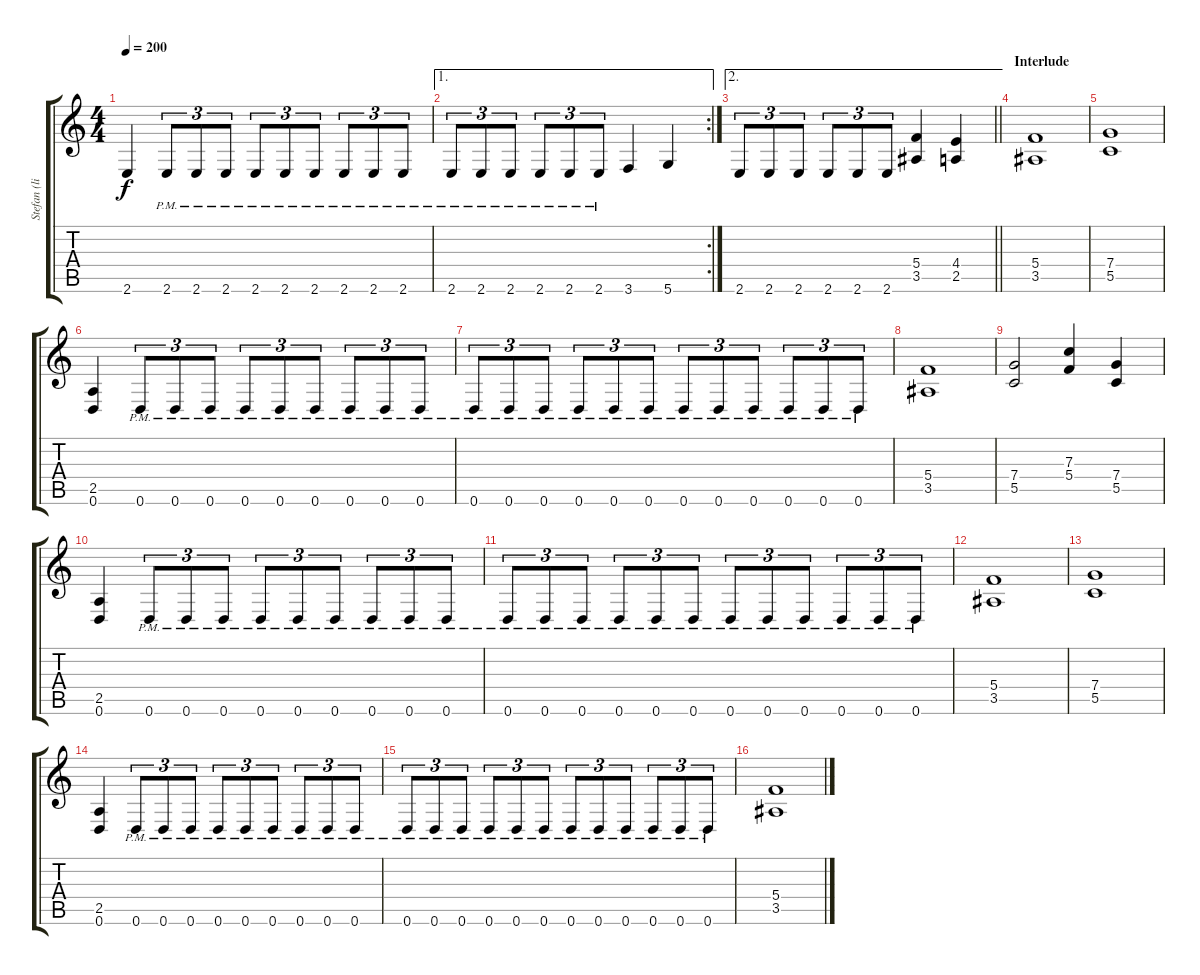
\track ("Stefan (live)" "Stefan (li") {instrument distortionguitar}
\staff {score tabs}
\tuning (D4 A3 F3 C3 G2 D2) {hide}
\ts (4 4)
\tempo 200
\clef g2
\ks c
2.6.4{dy f} 2.6{pm}.8{tu (3 2)} 2.6{pm}.8{tu (3 2)} 2.6{pm}.8{tu (3 2)} 2.6{pm}.8{tu (3 2)} 2.6{pm}.8{tu (3 2)} 2.6{pm}.8{tu (3 2)} 2.6{pm}.8{tu (3 2)} 2.6{pm}.8{tu (3 2)} 2.6{pm}.8{tu (3 2)} |
\ae 1
\rc 2
2.6{pm}.8{tu (3 2)} 2.6{pm}.8{tu (3 2)} 2.6{pm}.8{tu (3 2)} 2.6{pm}.8{tu (3 2)} 2.6{pm}.8{tu (3 2)} 2.6{pm}.8{tu (3 2)} 3.6.4 5.6.4 |
\ae 2
\barLineRight lightlight
2.6.8{tu (3 2)} 2.6.8{tu (3 2)} 2.6.8{tu (3 2)} 2.6.8{tu (3 2)} 2.6.8{tu (3 2)} 2.6.8{tu (3 2)} (5.4 3.5).4 (4.4 2.5).4 |
\section ("" "Interlude")
(5.4 3.5).1 |
(7.4 5.5).1 |
(2.5 0.6).4 0.6{pm}.8{tu (3 2)} 0.6{pm}.8{tu (3 2)} 0.6{pm}.8{tu (3 2)} 0.6{pm}.8{tu (3 2)} 0.6{pm}.8{tu (3 2)} 0.6{pm}.8{tu (3 2)} 0.6{pm}.8{tu (3 2)} 0.6{pm}.8{tu (3 2)} 0.6{pm}.8{tu (3 2)} |
0.6{pm}.8{tu (3 2)} 0.6{pm}.8{tu (3 2)} 0.6{pm}.8{tu (3 2)} 0.6{pm}.8{tu (3 2)} 0.6{pm}.8{tu (3 2)} 0.6{pm}.8{tu (3 2)} 0.6{pm}.8{tu (3 2)} 0.6{pm}.8{tu (3 2)} 0.6{pm}.8{tu (3 2)} 0.6{pm}.8{tu (3 2)} 0.6{pm}.8{tu (3 2)} 0.6{pm}.8{tu (3 2)} |
(5.4 3.5).1 |
(7.4 5.5).2 (7.3 5.4).4 (7.4 5.5).4 |
(2.5 0.6).4 0.6{pm}.8{tu (3 2)} 0.6{pm}.8{tu (3 2)} 0.6{pm}.8{tu (3 2)} 0.6{pm}.8{tu (3 2)} 0.6{pm}.8{tu (3 2)} 0.6{pm}.8{tu (3 2)} 0.6{pm}.8{tu (3 2)} 0.6{pm}.8{tu (3 2)} 0.6{pm}.8{tu (3 2)} |
0.6{pm}.8{tu (3 2)} 0.6{pm}.8{tu (3 2)} 0.6{pm}.8{tu (3 2)} 0.6{pm}.8{tu (3 2)} 0.6{pm}.8{tu (3 2)} 0.6{pm}.8{tu (3 2)} 0.6{pm}.8{tu (3 2)} 0.6{pm}.8{tu (3 2)} 0.6{pm}.8{tu (3 2)} 0.6{pm}.8{tu (3 2)} 0.6{pm}.8{tu (3 2)} 0.6{pm}.8{tu (3 2)} |
(5.4 3.5).1 |
(7.4 5.5).1 |
(2.5 0.6).4 0.6{pm}.8{tu (3 2)} 0.6{pm}.8{tu (3 2)} 0.6{pm}.8{tu (3 2)} 0.6{pm}.8{tu (3 2)} 0.6{pm}.8{tu (3 2)} 0.6{pm}.8{tu (3 2)} 0.6{pm}.8{tu (3 2)} 0.6{pm}.8{tu (3 2)} 0.6{pm}.8{tu (3 2)} |
0.6{pm}.8{tu (3 2)} 0.6{pm}.8{tu (3 2)} 0.6{pm}.8{tu (3 2)} 0.6{pm}.8{tu (3 2)} 0.6{pm}.8{tu (3 2)} 0.6{pm}.8{tu (3 2)} 0.6{pm}.8{tu (3 2)} 0.6{pm}.8{tu (3 2)} 0.6{pm}.8{tu (3 2)} 0.6{pm}.8{tu (3 2)} 0.6{pm}.8{tu (3 2)} 0.6{pm}.8{tu (3 2)} |
(5.4 3.5).1
